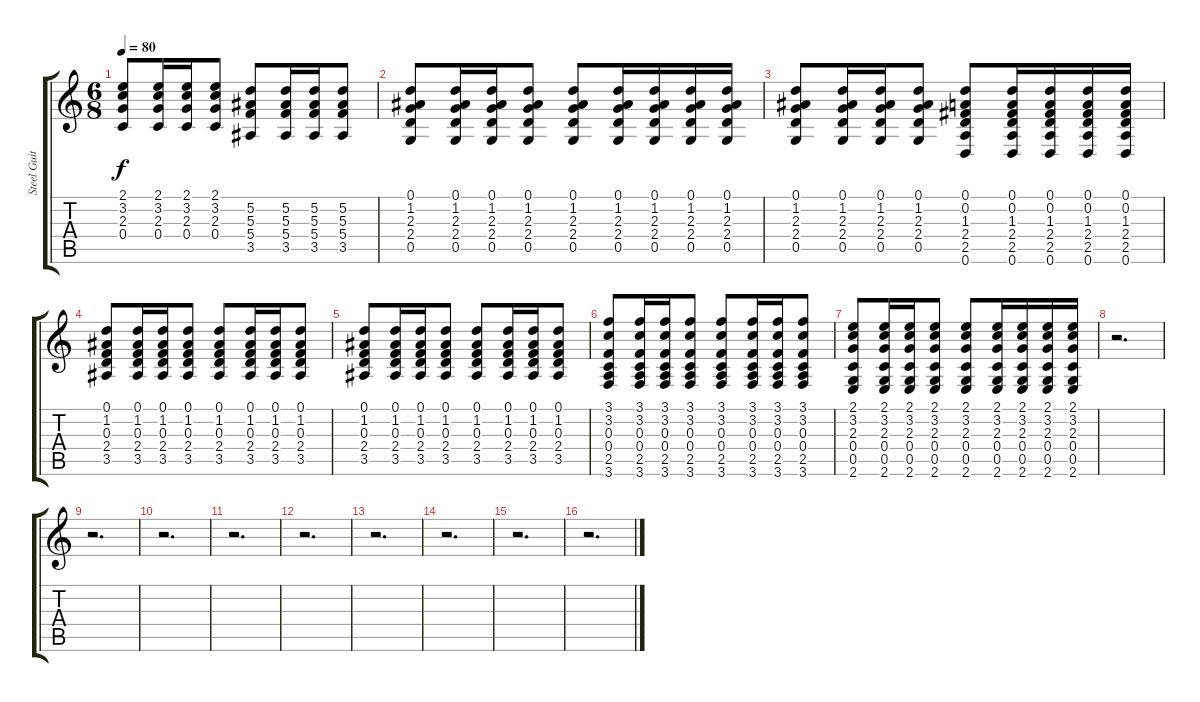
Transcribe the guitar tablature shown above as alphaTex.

\track ("Steel Guitar" "Steel Guit") {instrument acousticguitarsteel}
\staff {score tabs}
\tuning (D4 A3 F3 C3 G2 D2) {hide}
\ts (6 8)
\tempo 80
\clef g2
\ks c
(2.1 3.2 2.3 0.4).8{dy f} (2.1 3.2 2.3 0.4).16 (2.1 3.2 2.3 0.4).16 (2.1 3.2 2.3 0.4).8 (5.2 5.3 5.4 3.5).8 (5.2 5.3 5.4 3.5).16 (5.2 5.3 5.4 3.5).16 (5.2 5.3 5.4 3.5).8 |
(0.1 1.2 2.3 2.4 0.5).8 (0.1 1.2 2.3 2.4 0.5).16 (0.1 1.2 2.3 2.4 0.5).16 (0.1 1.2 2.3 2.4 0.5).8 (0.1 1.2 2.3 2.4 0.5).8 (0.1 1.2 2.3 2.4 0.5).16 (0.1 1.2 2.3 2.4 0.5).16 (0.1 1.2 2.3 2.4 0.5).16 (0.1 1.2 2.3 2.4 0.5).16 |
(0.1 1.2 2.3 2.4 0.5).8 (0.1 1.2 2.3 2.4 0.5).16 (0.1 1.2 2.3 2.4 0.5).16 (0.1 1.2 2.3 2.4 0.5).8 (0.1 0.2 1.3 2.4 2.5 0.6).8 (0.1 0.2 1.3 2.4 2.5 0.6).16 (0.1 0.2 1.3 2.4 2.5 0.6).16 (0.1 0.2 1.3 2.4 2.5 0.6).16 (0.1 0.2 1.3 2.4 2.5 0.6).16 |
(0.1 1.2 0.3 2.4 3.5).8 (0.1 1.2 0.3 2.4 3.5).16 (0.1 1.2 0.3 2.4 3.5).16 (0.1 1.2 0.3 2.4 3.5).8 (0.1 1.2 0.3 2.4 3.5).8 (0.1 1.2 0.3 2.4 3.5).16 (0.1 1.2 0.3 2.4 3.5).16 (0.1 1.2 0.3 2.4 3.5).8 |
(0.1 1.2 0.3 2.4 3.5).8 (0.1 1.2 0.3 2.4 3.5).16 (0.1 1.2 0.3 2.4 3.5).16 (0.1 1.2 0.3 2.4 3.5).8 (0.1 1.2 0.3 2.4 3.5).8 (0.1 1.2 0.3 2.4 3.5).16 (0.1 1.2 0.3 2.4 3.5).16 (0.1 1.2 0.3 2.4 3.5).8 |
(3.1 3.2 0.3 0.4 2.5 3.6).8 (3.1 3.2 0.3 0.4 2.5 3.6).16 (3.1 3.2 0.3 0.4 2.5 3.6).16 (3.1 3.2 0.3 0.4 2.5 3.6).8 (3.1 3.2 0.3 0.4 2.5 3.6).8 (3.1 3.2 0.3 0.4 2.5 3.6).16 (3.1 3.2 0.3 0.4 2.5 3.6).16 (3.1 3.2 0.3 0.4 2.5 3.6).8 |
(2.1 3.2 2.3 0.4 0.5 2.6).8 (2.1 3.2 2.3 0.4 0.5 2.6).16 (2.1 3.2 2.3 0.4 0.5 2.6).16 (2.1 3.2 2.3 0.4 0.5 2.6).8 (2.1 3.2 2.3 0.4 0.5 2.6).8 (2.1 3.2 2.3 0.4 0.5 2.6).16 (2.1 3.2 2.3 0.4 0.5 2.6).16 (2.1 3.2 2.3 0.4 0.5 2.6).16 (2.1 3.2 2.3 0.4 0.5 2.6).16 |
r.2{d} |
r.2{d} |
r.2{d} |
r.2{d} |
r.2{d} |
r.2{d} |
r.2{d} |
r.2{d} |
r.2{d}
